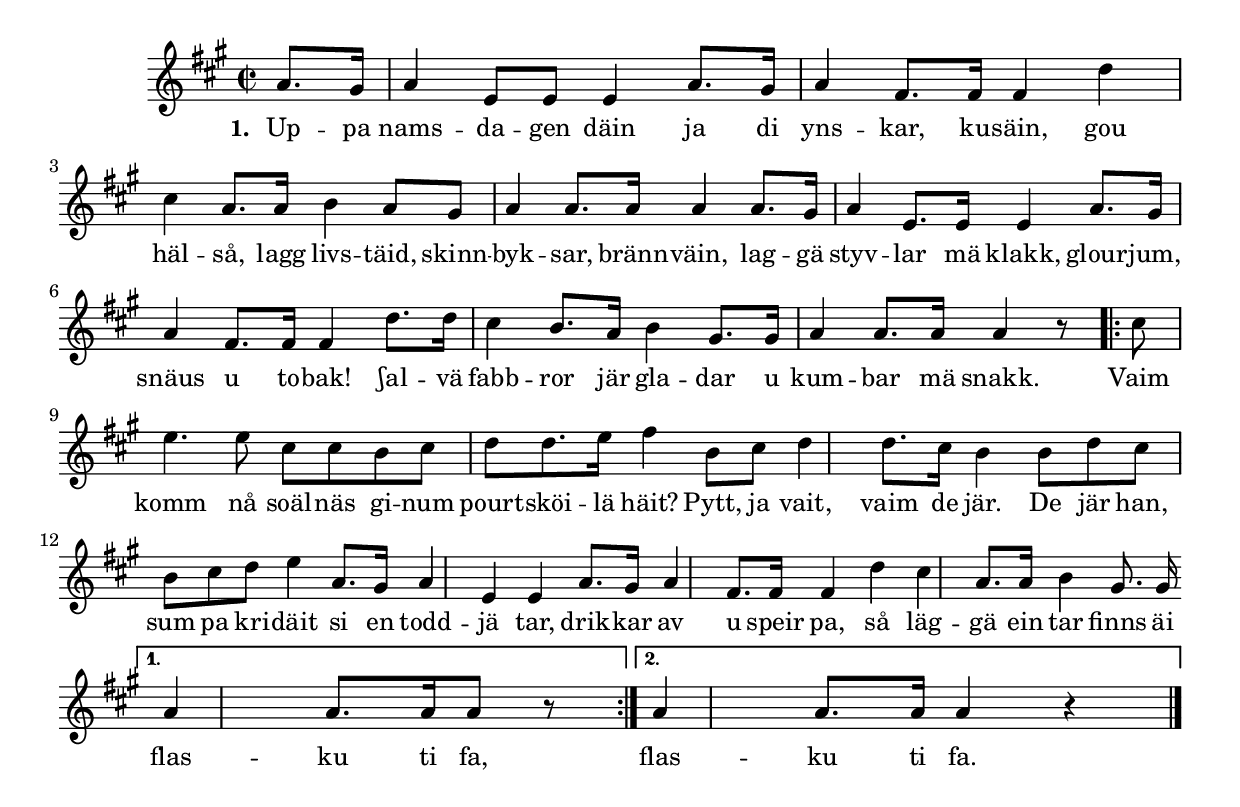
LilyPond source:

{
\time 2/2
\key a \major

\partial 4
 a'8. gis'16  | 
 a'4 e'8 e' e'4 a'8. gis'16  | 
 a'4 fis'8. fis'16 fis'4 d''  | 
 cis'' a'8. a'16 b'4 a'8 gis'  | 
 a'4 a'8. a'16 a'4 a'8. gis'16  | 
 a'4 e'8. e'16 e'4 a'8. gis'16  | 
 a'4 fis'8. fis'16 fis'4 d''8. d''16  | 
 cis''4 b'8. a'16 b'4 gis'8. gis'16  | 
 a'4 a'8. a'16 a'4 r8 
\repeat volta 2 { 
 cis''  | 
 e''4. e''8 cis'' cis'' b' cis''  | 
 d'' d''8. e''16 fis''4 b'8 cis''  | 
 d''4 d''8. cis''16 b'4 b'8 d''  | 
 cis'' b' cis'' d'' e''4 a'8. gis'16  | 
 a'4 e' e' a'8. gis'16  | 
 a'4 fis'8. fis'16 fis'4 d''  | 
 cis'' a'8. a'16 b'4 gis'8. gis'16  | 
  } 
\alternative { 
 {  a'4 a'8. a'16 a'8 r   |
 } %( endrepeat )% 
 
 { % beginalt
 a'4 a'8. a'16 a'4 r  }} 
 \bar "|."
 }
 \addlyrics {
     \set stanza = #"1. "
     Up -- pa nams -- da -- gen däin ja di yns -- kar, ku -- säin, gou
     häl -- så, lagg livs -- täid, skinn -- byk -- sar, bränn -- väin, lag -- gä
     styv -- lar mä klakk, glour -- jum, snäus u to -- bak! ʃal -- vä fabb -- ror jär gla -- dar u
     kum -- bar mä snakk. Vaim komm nå soäl -- näs gi -- num pourt -- sköi -- lä häit? Pytt, ja
     vait, vaim de jär. De jär han, sum pa kri -- däit si en
     todd -- jä tar, drik -- kar av u speir pa, så läg -- gä ein tar finns äi
     flas -- ku ti fa, flas -- ku ti fa.
}
